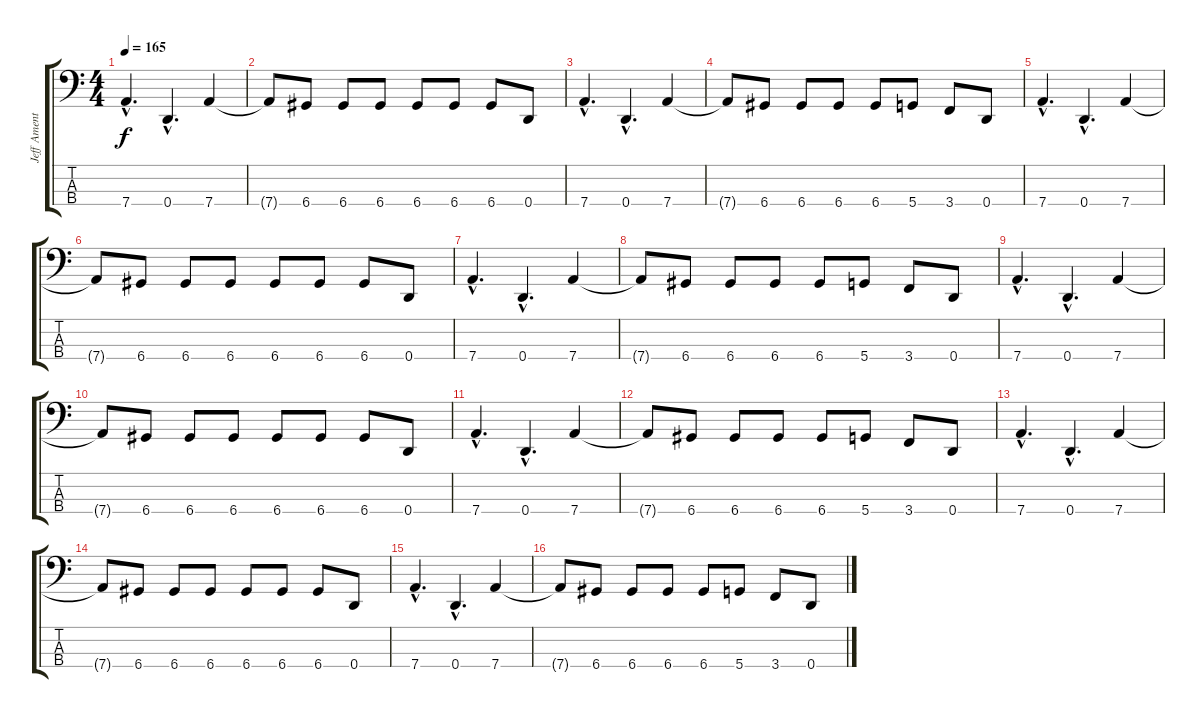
\track ("Jeff Ament" "Jeff Ament") {instrument electricbassfinger}
\staff {score tabs}
\tuning (G2 D2 A1 D1) {hide}
\ts (4 4)
\tempo 165
\clef f4
\ks c
7.4{hac}.4{d dy f instrument electricbassfinger} 0.4{hac}.4{d} 7.4.4 |
7.4{t}.8 6.4.8 6.4.8 6.4.8 6.4.8 6.4.8 6.4.8 0.4.8 |
7.4{hac}.4{d} 0.4{hac}.4{d} 7.4.4 |
7.4{t}.8 6.4.8 6.4.8 6.4.8 6.4.8 5.4.8 3.4.8 0.4.8 |
7.4{hac}.4{d} 0.4{hac}.4{d} 7.4.4 |
7.4{t}.8 6.4.8 6.4.8 6.4.8 6.4.8 6.4.8 6.4.8 0.4.8 |
7.4{hac}.4{d} 0.4{hac}.4{d} 7.4.4 |
7.4{t}.8 6.4.8 6.4.8 6.4.8 6.4.8 5.4.8 3.4.8 0.4.8 |
7.4{hac}.4{d} 0.4{hac}.4{d} 7.4.4 |
7.4{t}.8 6.4.8 6.4.8 6.4.8 6.4.8 6.4.8 6.4.8 0.4.8 |
7.4{hac}.4{d} 0.4{hac}.4{d} 7.4.4 |
7.4{t}.8 6.4.8 6.4.8 6.4.8 6.4.8 5.4.8 3.4.8 0.4.8 |
7.4{hac}.4{d} 0.4{hac}.4{d} 7.4.4 |
7.4{t}.8 6.4.8 6.4.8 6.4.8 6.4.8 6.4.8 6.4.8 0.4.8 |
7.4{hac}.4{d} 0.4{hac}.4{d} 7.4.4 |
7.4{t}.8 6.4.8 6.4.8 6.4.8 6.4.8 5.4.8 3.4.8 0.4.8
